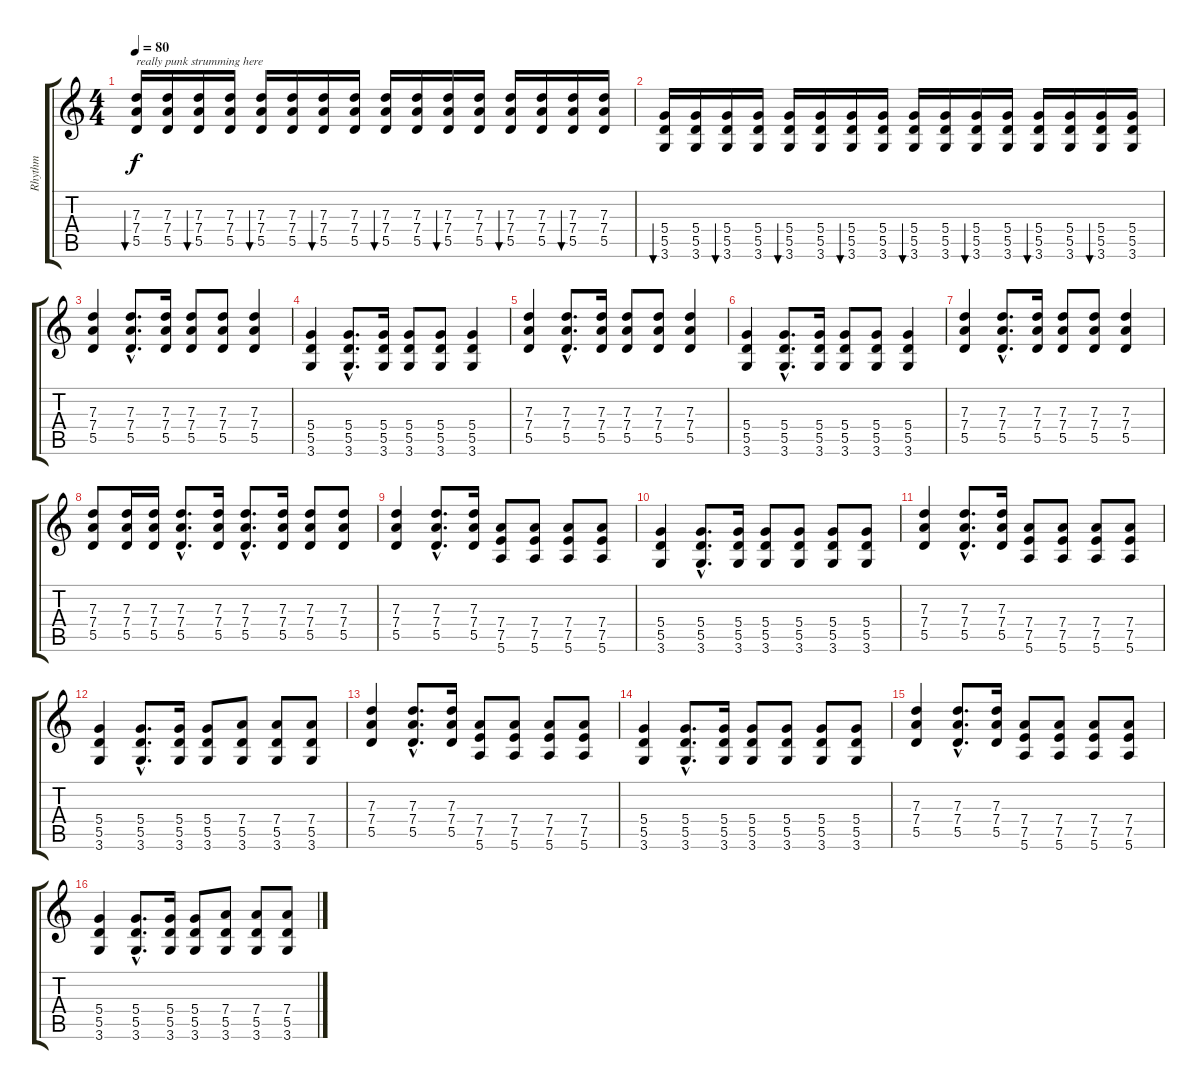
\track ("Rhythm" "Rhythm") {instrument acousticguitarnylon}
\staff {score tabs}
\tuning (E4 B3 G3 D3 A2 E2) {hide}
\ts (4 4)
\tempo 80
\clef g2
\ks c
(7.3 7.4 5.5).16{bu 30 txt "really punk strumming here" dy f} (7.3 7.4 5.5).16 (7.3 7.4 5.5).16{bu 30} (7.3 7.4 5.5).16 (7.3 7.4 5.5).16{bu 30} (7.3 7.4 5.5).16 (7.3 7.4 5.5).16{bu 30} (7.3 7.4 5.5).16 (7.3 7.4 5.5).16{bu 30} (7.3 7.4 5.5).16 (7.3 7.4 5.5).16{bu 30} (7.3 7.4 5.5).16 (7.3 7.4 5.5).16{bu 30} (7.3 7.4 5.5).16 (7.3 7.4 5.5).16{bu 30} (7.3 7.4 5.5).16 |
(5.4 5.5 3.6).16{bu 30} (5.4 5.5 3.6).16 (5.4 5.5 3.6).16{bu 30} (5.4 5.5 3.6).16 (5.4 5.5 3.6).16{bu 30} (5.4 5.5 3.6).16 (5.4 5.5 3.6).16{bu 30} (5.4 5.5 3.6).16 (5.4 5.5 3.6).16{bu 30} (5.4 5.5 3.6).16 (5.4 5.5 3.6).16{bu 30} (5.4 5.5 3.6).16 (5.4 5.5 3.6).16{bu 30} (5.4 5.5 3.6).16 (5.4 5.5 3.6).16{bu 30} (5.4 5.5 3.6).16 |
(7.3 7.4 5.5).4 (7.3{hac} 7.4{hac} 5.5{hac}).8{d} (7.3 7.4 5.5).16 (7.3 7.4 5.5).8 (7.3 7.4 5.5).8 (7.3 7.4 5.5).4 |
(5.4 5.5 3.6).4 (5.4{hac} 5.5{hac} 3.6{hac}).8{d} (5.4 5.5 3.6).16 (5.4 5.5 3.6).8 (5.4 5.5 3.6).8 (5.4 5.5 3.6).4 |
(7.3 7.4 5.5).4 (7.3{hac} 7.4{hac} 5.5{hac}).8{d} (7.3 7.4 5.5).16 (7.3 7.4 5.5).8 (7.3 7.4 5.5).8 (7.3 7.4 5.5).4 |
(5.4 5.5 3.6).4 (5.4{hac} 5.5{hac} 3.6{hac}).8{d} (5.4 5.5 3.6).16 (5.4 5.5 3.6).8 (5.4 5.5 3.6).8 (5.4 5.5 3.6).4 |
(7.3 7.4 5.5).4 (7.3{hac} 7.4{hac} 5.5{hac}).8{d} (7.3 7.4 5.5).16 (7.3 7.4 5.5).8 (7.3 7.4 5.5).8 (7.3 7.4 5.5).4 |
(7.3 7.4 5.5).8 (7.3 7.4 5.5).16 (7.3 7.4 5.5).16 (7.3{hac} 7.4{hac} 5.5{hac}).8{d} (7.3 7.4 5.5).16 (7.3{hac} 7.4{hac} 5.5{hac}).8{d} (7.3 7.4 5.5).16 (7.3 7.4 5.5).8 (7.3 7.4 5.5).8 |
(7.3 7.4 5.5).4 (7.3{hac} 7.4{hac} 5.5{hac}).8{d} (7.3 7.4 5.5).16 (7.4 7.5 5.6).8 (7.4 7.5 5.6).8 (7.4 7.5 5.6).8 (7.4 7.5 5.6).8 |
(5.4 5.5 3.6).4 (5.4{hac} 5.5{hac} 3.6{hac}).8{d} (5.4 5.5 3.6).16 (5.4 5.5 3.6).8 (5.4 5.5 3.6).8 (5.4 5.5 3.6).8 (5.4 5.5 3.6).8 |
(7.3 7.4 5.5).4 (7.3{hac} 7.4{hac} 5.5{hac}).8{d} (7.3 7.4 5.5).16 (7.4 7.5 5.6).8 (7.4 7.5 5.6).8 (7.4 7.5 5.6).8 (7.4 7.5 5.6).8 |
(5.4 5.5 3.6).4 (5.4{hac} 5.5{hac} 3.6{hac}).8{d} (5.4 5.5 3.6).16 (5.4 5.5 3.6).8 (7.4 5.5 3.6).8 (7.4 5.5 3.6).8 (7.4 5.5 3.6).8 |
(7.3 7.4 5.5).4 (7.3{hac} 7.4{hac} 5.5{hac}).8{d} (7.3 7.4 5.5).16 (7.4 7.5 5.6).8 (7.4 7.5 5.6).8 (7.4 7.5 5.6).8 (7.4 7.5 5.6).8 |
(5.4 5.5 3.6).4 (5.4{hac} 5.5{hac} 3.6{hac}).8{d} (5.4 5.5 3.6).16 (5.4 5.5 3.6).8 (5.4 5.5 3.6).8 (5.4 5.5 3.6).8 (5.4 5.5 3.6).8 |
(7.3 7.4 5.5).4 (7.3{hac} 7.4{hac} 5.5{hac}).8{d} (7.3 7.4 5.5).16 (7.4 7.5 5.6).8 (7.4 7.5 5.6).8 (7.4 7.5 5.6).8 (7.4 7.5 5.6).8 |
(5.4 5.5 3.6).4 (5.4{hac} 5.5{hac} 3.6{hac}).8{d} (5.4 5.5 3.6).16 (5.4 5.5 3.6).8 (7.4 5.5 3.6).8 (7.4 5.5 3.6).8 (7.4 5.5 3.6).8
